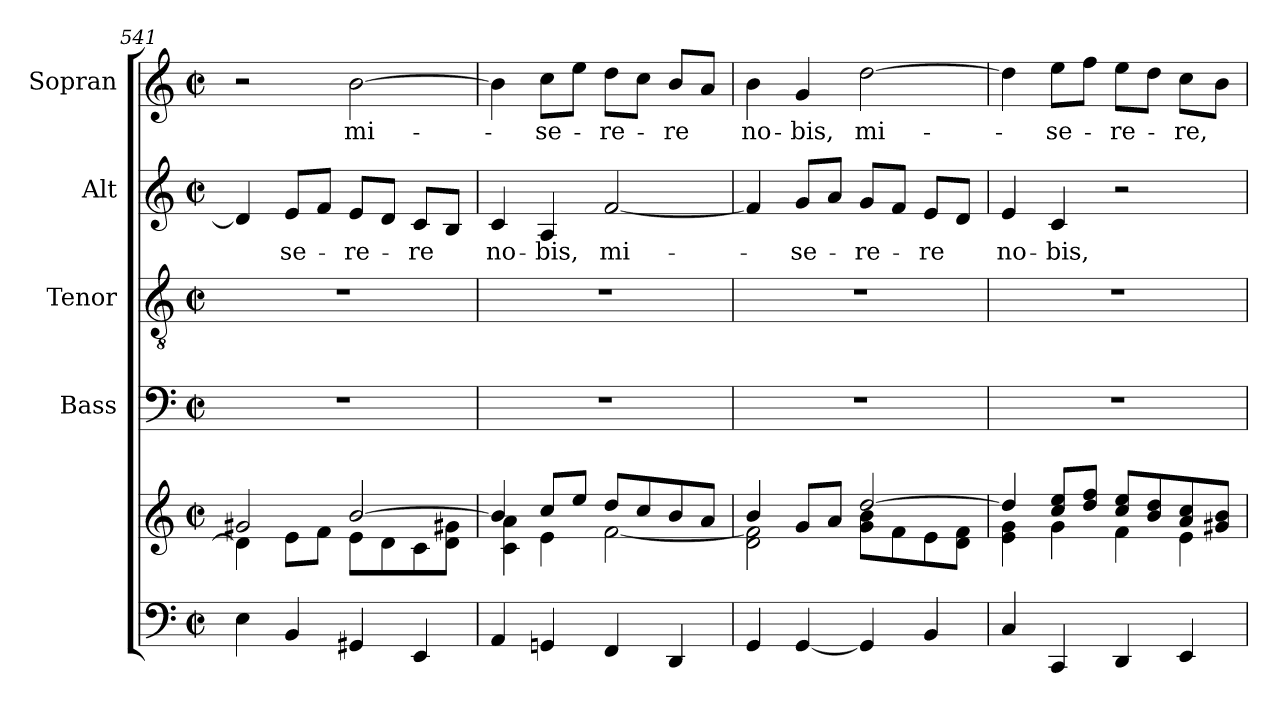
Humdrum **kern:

**kern	**kern	**kern	**kern	**kern	**text	**kern	**text
*part5	*part5	*part4	*part3	*part2	*part2	*part1	*part1
*staff6	*staff5	*staff4	*staff3	*staff2	*staff2	*staff1	*staff1
*	*	*I"Bass	*I"Tenor	*I"Alt	*	*I"Sopran	*
*	*	*I'B.	*I'T.	*I'A.	*	*I'S.	*
!!LO:LB:g=z
*clefF4	*clefG2	*clefF4	*clefGv2	*clefG2	*	*clefG2	*
*k[]	*k[]	*k[]	*k[]	*k[]	*	*k[]	*
*C:	*C:	*C:	*C:	*C:	*	*C:	*
*M2/2	*M2/2	*M2/2	*M2/2	*M2/2	*	*M2/2	*
*met(c|)	*met(c|)	*met(c|)	*met(c|)	*met(c|)	*	*met(c|)	*
=541	=541	=541	=541	=541	=541	=541	=541
*	*^	*	*	*	*	*	*
4E\	2g#X/	4d\]	1r	1r	4d/]	.	2r	.
!	!	!	!	!	!	!LO:LY:b	!	!
4BB/	.	8e\L	.	.	8e/L	-se-	.	.
.	.	8f\J	.	.	8f/J	.	.	.
!	!	!	!	!	!	!LO:LY:b	!	!LO:LY:b
4GG#X/	[>2b/	8e\L	.	.	8e/L	-re-	[2b\	mi-
.	.	8d\	.	.	8d/J	.	.	.
!	!	!	!	!	!	!LO:LY:b	!	!
4EE/	.	8c\	.	.	8c/L	-re	.	.
.	.	8d\ 8g#X\J	.	.	8B/J	.	.	.
=542	=542	=542	=542	=542	=542	=542	=542	=542
!	!	!	!	!	!	!LO:LY:b	!	!
4AA/	4b/]	4c\ 4a\	1r	1r	4c/	no-	4b\]	.
!	!	!	!	!	!	!LO:LY:b	!	!LO:LY:b
4GGn/	8cc/L	4e\	.	.	4A/	-bis,	8cc\L	-se-
.	8ee/J	.	.	.	.	.	8ee\J	.
!	!	!	!	!	!	!LO:LY:b	!	!LO:LY:b
4FF/	8dd/L	[<2f\	.	.	[2f/	mi-	8dd\L	-re-
.	8cc/	.	.	.	.	.	8cc\J	.
!	!	!	!	!	!	!	!	!LO:LY:b
4DD/	8b/	.	.	.	.	.	8b/L	-re
.	8a/J	.	.	.	.	.	8a/J	.
=543	=543	=543	=543	=543	=543	=543	=543	=543
!	!	!	!	!	!	!	!	!LO:LY:b
4GG/	4b/	2d\ 2f\]	1r	1r	4f/]	.	4b\	no-
!	!	!	!	!	!	!LO:LY:b	!	!LO:LY:b
[4GG/	8g/L	.	.	.	8g/L	-se-	4g/	-bis,
.	8a/J	.	.	.	8a/J	.	.	.
!	!	!	!	!	!	!LO:LY:b	!	!LO:LY:b
4GG/]	[>2dd/	8g\ 8b\L	.	.	8g/L	-re-	[2dd\	mi-
.	.	8f\	.	.	8f/J	.	.	.
!	!	!	!	!	!	!LO:LY:b	!	!
4BB/	.	8e\	.	.	8e/L	-re	.	.
.	.	8d\ 8f\J	.	.	8d/J	.	.	.
=544	=544	=544	=544	=544	=544	=544	=544	=544
!	!	!	!	!	!	!LO:LY:b	!	!
4C/	4dd/]	4e\ 4g\	1r	1r	4e/	no-	4dd\]	.
!	!	!	!	!	!	!LO:LY:b	!	!LO:LY:b
4CC/	8cc/ 8ee/L	4g\	.	.	4c/	-bis,	8ee\L	-se-
.	8dd/ 8ff/J	.	.	.	.	.	8ff\J	.
!	!	!	!	!	!	!	!	!LO:LY:b
4DD/	8cc/ 8ee/L	4f\	.	.	2r	.	8ee\L	-re-
.	8b/ 8dd/	.	.	.	.	.	8dd\J	.
!	!	!	!	!	!	!	!	!LO:LY:b
4EE/	8a/ 8cc/	4e\	.	.	.	.	8cc\L	-re,
.	8g#X/ 8b/J	.	.	.	.	.	8b\J	.
*	*v	*v	*	*	*	*	*	*
=	=	=	=	=	=	=	=
*-	*-	*-	*-	*-	*-	*-	*-
